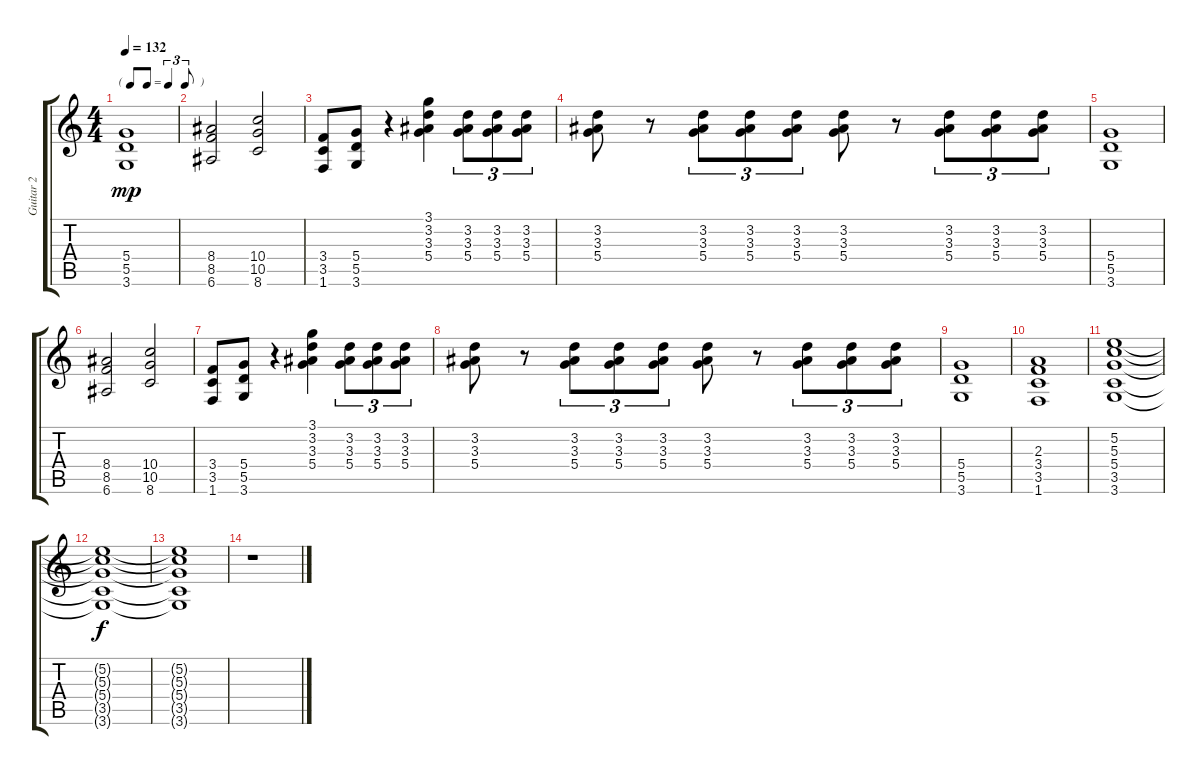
\track ("Guitar 2" "Guitar 2") {instrument distortionguitar}
\staff {score tabs}
\tuning (E4 B3 G3 D3 A2 E2) {hide}
\ts (4 4)
\tf triplet8th
\tempo 132
\clef g2
\ks c
(5.4 5.5 3.6).1{dy mp} |
(8.4 8.5 6.6).2 (10.4 10.5 8.6).2 |
(3.4 3.5 1.6).8 (5.4 5.5 3.6).8 r.4 (3.1 3.2 3.3 5.4).4 (3.2 3.3 5.4).8{tu (3 2)} (3.2 3.3 5.4).8{tu (3 2)} (3.2 3.3 5.4).8{tu (3 2)} |
(3.2 3.3 5.4).8 r.8 (3.2 3.3 5.4).8{tu (3 2)} (3.2 3.3 5.4).8{tu (3 2)} (3.2 3.3 5.4).8{tu (3 2)} (3.2 3.3 5.4).8 r.8 (3.2 3.3 5.4).8{tu (3 2)} (3.2 3.3 5.4).8{tu (3 2)} (3.2 3.3 5.4).8{tu (3 2)} |
(5.4 5.5 3.6).1 |
(8.4 8.5 6.6).2 (10.4 10.5 8.6).2 |
(3.4 3.5 1.6).8 (5.4 5.5 3.6).8 r.4 (3.1 3.2 3.3 5.4).4 (3.2 3.3 5.4).8{tu (3 2)} (3.2 3.3 5.4).8{tu (3 2)} (3.2 3.3 5.4).8{tu (3 2)} |
(3.2 3.3 5.4).8 r.8 (3.2 3.3 5.4).8{tu (3 2)} (3.2 3.3 5.4).8{tu (3 2)} (3.2 3.3 5.4).8{tu (3 2)} (3.2 3.3 5.4).8 r.8 (3.2 3.3 5.4).8{tu (3 2)} (3.2 3.3 5.4).8{tu (3 2)} (3.2 3.3 5.4).8{tu (3 2)} |
(5.4 5.5 3.6).1 |
(2.3 3.4 3.5 1.6).1 |
(5.2 5.3 5.4 3.5 3.6).1 |
(5.2{t} 5.3{t} 5.4{t} 3.5{t} 3.6{t}).1{dy f} |
(5.2{t} 5.3{t} 5.4{t} 3.5{t} 3.6{t}).1 |
r.1
